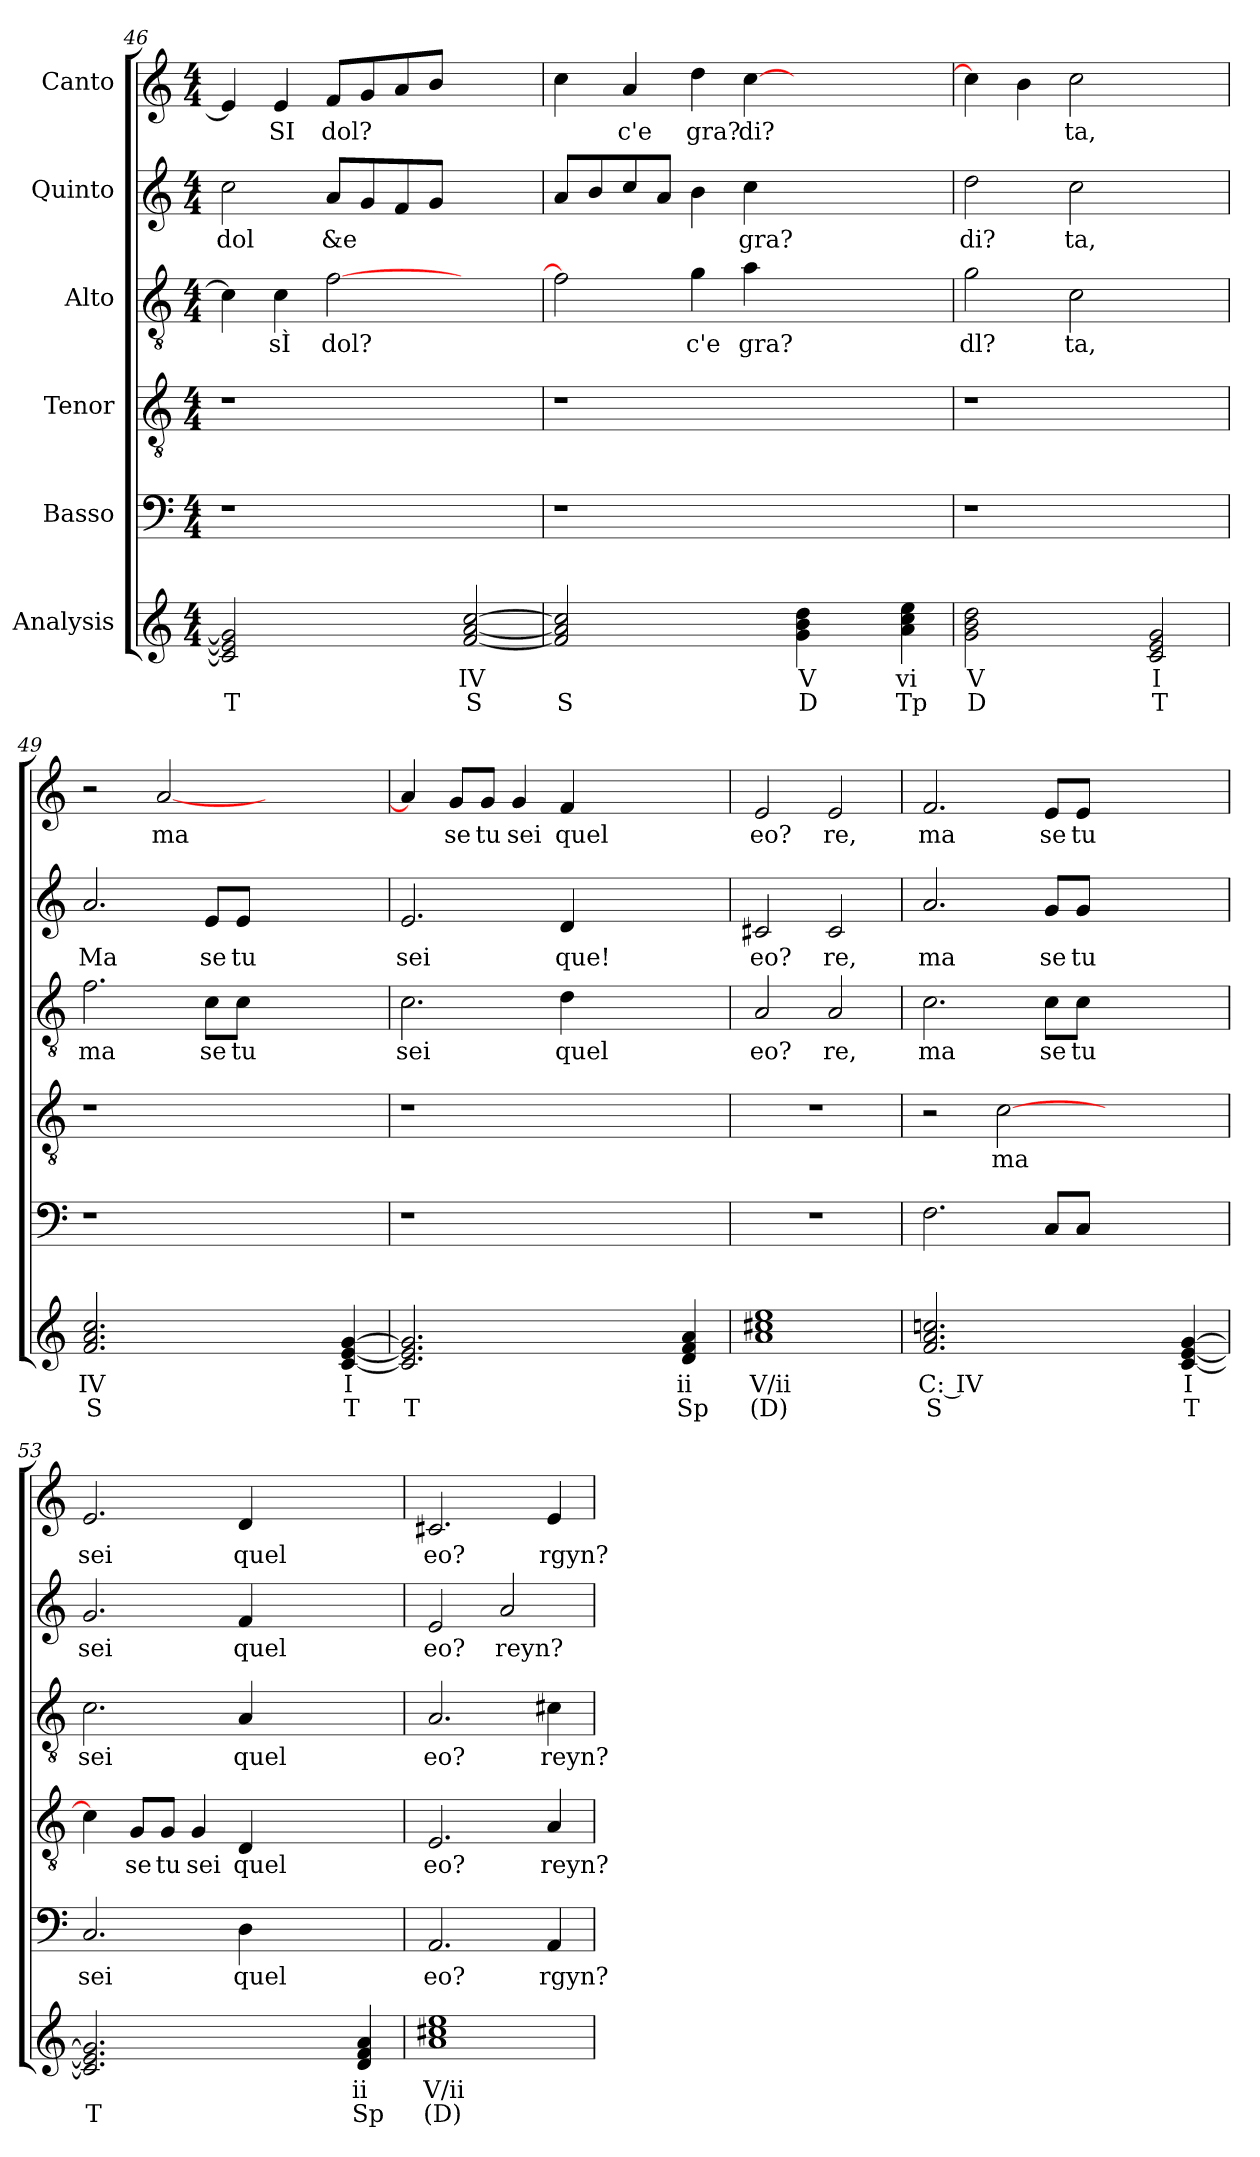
**kern	**text	**text	**kern	**text	**kern	**text	**kern	**text	**kern	**text	**kern	**text
*part6	*part6	*part6	*part5	*part5	*part4	*part4	*part3	*part3	*part2	*part2	*part1	*part1
*staff6	*staff6	*staff6	*staff5	*staff5	*staff4	*staff4	*staff3	*staff3	*staff2	*staff2	*staff1	*staff1
*I"Analysis	*	*	*I"Basso	*	*I"Tenor	*	*I"Alto	*	*I"Quinto	*	*I"Canto	*
*	*	*	*clefF4	*	*clefGv2	*	*clefGv2	*	*clefG2	*	*clefG2	*
*k[]	*	*	*k[]	*	*k[]	*	*k[]	*	*k[]	*	*k[]	*
*M4/4	*	*	*M4/4	*	*M4/4	*	*M4/4	*	*M4/4	*	*M4/4	*
=46	=46	=46	=46	=46	=46	=46	=46	=46	=46	=46	=46	=46
!	!	!	!	!	!	!	!	!	!	!LO:LY:b	!	!
2c] 2e] 2g]	.	T	1r	.	1r	.	4c\]	.	2cc\	dol	4e/]	.
!	!	!	!	!	!	!	!	!LO:LY:b	!	!	!	!
!	!	!	!	!	!	!	!	!	!	!	!	!LO:LY:b
.	.	.	.	.	.	.	4c\	sÌ	.	.	4e/	SI
!	!	!	!	!	!	!	!	!LO:LY:b	!	!	!	!
!	!	!	!	!	!	!	!	!	!	!LO:LY:b	!	!
!	!	!	!	!	!	!	!	!	!	!	!	!LO:LY:b
2ryy	.	.	.	.	.	.	[2f\	dol?	8a/L	&e	8f/L	dol?
.	.	.	.	.	.	.	.	.	8g/	.	8g/	.
.	.	.	.	.	.	.	.	.	8f/	.	8a/	.
.	.	.	.	.	.	.	.	.	8g/J	.	8b/J	.
[2f [2a [2cc	IV	S	2ryy	.	2ryy	.	2ryy	.	2ryy	.	2ryy	.
=47	=47	=47	=47	=47	=47	=47	=47	=47	=47	=47	=47	=47
2f] 2a] 2cc]	.	S	1r	.	1r	.	2f\]	.	8a/L	.	4cc\	.
.	.	.	.	.	.	.	.	.	8b/	.	.	.
!	!	!	!	!	!	!	!	!	!	!	!	!LO:LY:b
.	.	.	.	.	.	.	.	.	8cc/	.	4a/	c'e
.	.	.	.	.	.	.	.	.	8a/J	.	.	.
!	!	!	!	!	!	!	!	!LO:LY:b	!	!	!	!
!	!	!	!	!	!	!	!	!	!	!	!	!LO:LY:b
2ryy	.	.	.	.	.	.	4g\	c'e	4b\	.	4dd\	gra?
!	!	!	!	!	!	!	!	!LO:LY:b	!	!	!	!
!	!	!	!	!	!	!	!	!	!	!LO:LY:b	!	!
!	!	!	!	!	!	!	!	!	!	!	!	!LO:LY:b
.	.	.	.	.	.	.	4a\	gra?	4cc\	gra?	[4cc\	di?
4g 4b 4dd	V	D	2.ryy	.	2.ryy	.	2.ryy	.	2.ryy	.	2.ryy	.
4ryy	.	.	.	.	.	.	.	.	.	.	.	.
4a 4cc 4ee	vi	Tp	.	.	.	.	.	.	.	.	.	.
=48	=48	=48	=48	=48	=48	=48	=48	=48	=48	=48	=48	=48
!	!	!	!	!	!	!	!	!LO:LY:b	!	!	!	!
!	!	!	!	!	!	!	!	!	!	!LO:LY:b	!	!
2g 2b 2dd	V	D	1r	.	1r	.	2g\	dl?	2dd\	di?	4cc\]	.
.	.	.	.	.	.	.	.	.	.	.	4b\	.
!	!	!	!	!	!	!	!	!LO:LY:b	!	!	!	!
!	!	!	!	!	!	!	!	!	!	!LO:LY:b	!	!
!	!	!	!	!	!	!	!	!	!	!	!	!LO:LY:b
2ryy	.	.	.	.	.	.	2c\	ta,	2cc\	ta,	2cc\	ta,
2c 2e 2g	I	T	2ryy	.	2ryy	.	2ryy	.	2ryy	.	2ryy	.
=49	=49	=49	=49	=49	=49	=49	=49	=49	=49	=49	=49	=49
!	!	!	!	!	!	!	!	!LO:LY:b	!	!	!	!
!	!	!	!	!	!	!	!	!	!	!LO:LY:b	!	!
2.f 2.a 2.cc	IV	S	1r	.	1r	.	2.f\	ma	2.a/	Ma	2r	.
!	!	!	!	!	!	!	!	!	!	!	!	!LO:LY:b
.	.	.	.	.	.	.	.	.	.	.	[2a/	ma
!	!	!	!	!	!	!	!	!LO:LY:b	!	!	!	!
!	!	!	!	!	!	!	!	!	!	!LO:LY:b	!	!
2.ryy	.	.	.	.	.	.	8c\L	se	8e/L	se	.	.
!	!	!	!	!	!	!	!	!LO:LY:b	!	!	!	!
!	!	!	!	!	!	!	!	!	!	!LO:LY:b	!	!
.	.	.	.	.	.	.	8c\J	tu	8e/J	tu	.	.
.	.	.	2.ryy	.	2.ryy	.	2.ryy	.	2.ryy	.	2.ryy	.
[4c [4e [4g	I	T	.	.	.	.	.	.	.	.	.	.
=50	=50	=50	=50	=50	=50	=50	=50	=50	=50	=50	=50	=50
!	!	!	!	!	!	!	!	!LO:LY:b	!	!	!	!
!	!	!	!	!	!	!	!	!	!	!LO:LY:b	!	!
2.c] 2.e] 2.g]	.	T	1r	.	1r	.	2.c\	sei	2.e/	sei	4a/]	.
!	!	!	!	!	!	!	!	!	!	!	!	!LO:LY:b
.	.	.	.	.	.	.	.	.	.	.	8g/L	se
!	!	!	!	!	!	!	!	!	!	!	!	!LO:LY:b
.	.	.	.	.	.	.	.	.	.	.	8g/J	tu
!	!	!	!	!	!	!	!	!	!	!	!	!LO:LY:b
.	.	.	.	.	.	.	.	.	.	.	4g/	sei
!	!	!	!	!	!	!	!	!LO:LY:b	!	!	!	!
!	!	!	!	!	!	!	!	!	!	!LO:LY:b	!	!
!	!	!	!	!	!	!	!	!	!	!	!	!LO:LY:b
2.ryy	.	.	.	.	.	.	4d\	quel	4d/	que!	4f/	quel
.	.	.	2.ryy	.	2.ryy	.	2.ryy	.	2.ryy	.	2.ryy	.
4d 4f 4a	ii	Sp	.	.	.	.	.	.	.	.	.	.
=51	=51	=51	=51	=51	=51	=51	=51	=51	=51	=51	=51	=51
!	!	!	!	!	!	!	!	!LO:LY:b	!	!	!	!
!	!	!	!	!	!	!	!	!	!	!LO:LY:b	!	!
!	!	!	!	!	!	!	!	!	!	!	!	!LO:LY:b
1a 1cc#X 1ee	V/ii	(D)	1r	.	1r	.	2A/	eo?	2c#X/	eo?	2e/	eo?
!	!	!	!	!	!	!	!	!LO:LY:b	!	!	!	!
!	!	!	!	!	!	!	!	!	!	!LO:LY:b	!	!
!	!	!	!	!	!	!	!	!	!	!	!	!LO:LY:b
.	.	.	.	.	.	.	2A/	re,	2c#/	re,	2e/	re,
=52	=52	=52	=52	=52	=52	=52	=52	=52	=52	=52	=52	=52
!	!	!	!	!	!	!	!	!LO:LY:b	!	!	!	!
!	!	!	!	!	!	!	!	!	!	!LO:LY:b	!	!
!	!	!	!	!	!	!	!	!	!	!	!	!LO:LY:b
2.f 2.a 2.ccn	C: IV	S	2.F\	.	2r	.	2.c\	ma	2.a/	ma	2.f/	ma
!	!	!	!	!	!	!LO:LY:b	!	!	!	!	!	!
.	.	.	.	.	[2c\	ma	.	.	.	.	.	.
!	!	!	!	!	!	!	!	!LO:LY:b	!	!	!	!
!	!	!	!	!	!	!	!	!	!	!LO:LY:b	!	!
!	!	!	!	!	!	!	!	!	!	!	!	!LO:LY:b
2.ryy	.	.	8C/L	.	.	.	8c\L	se	8g/L	se	8e/L	se
!	!	!	!	!	!	!	!	!LO:LY:b	!	!	!	!
!	!	!	!	!	!	!	!	!	!	!LO:LY:b	!	!
!	!	!	!	!	!	!	!	!	!	!	!	!LO:LY:b
.	.	.	8C/J	.	.	.	8c\J	tu	8g/J	tu	8e/J	tu
.	.	.	2.ryy	.	2.ryy	.	2.ryy	.	2.ryy	.	2.ryy	.
[4c [4e [4g	I	T	.	.	.	.	.	.	.	.	.	.
=53	=53	=53	=53	=53	=53	=53	=53	=53	=53	=53	=53	=53
!	!	!	!	!LO:LY:b	!	!	!	!	!	!	!	!
!	!	!	!	!	!	!	!	!LO:LY:b	!	!	!	!
!	!	!	!	!	!	!	!	!	!	!LO:LY:b	!	!
!	!	!	!	!	!	!	!	!	!	!	!	!LO:LY:b
2.c] 2.e] 2.g]	.	T	2.C/	sei	4c\]	.	2.c\	sei	2.g/	sei	2.e/	sei
!	!	!	!	!	!	!LO:LY:b	!	!	!	!	!	!
.	.	.	.	.	8G/L	se	.	.	.	.	.	.
!	!	!	!	!	!	!LO:LY:b	!	!	!	!	!	!
.	.	.	.	.	8G/J	tu	.	.	.	.	.	.
!	!	!	!	!	!	!LO:LY:b	!	!	!	!	!	!
.	.	.	.	.	4G/	sei	.	.	.	.	.	.
!	!	!	!	!LO:LY:b	!	!	!	!	!	!	!	!
!	!	!	!	!	!	!LO:LY:b	!	!	!	!	!	!
!	!	!	!	!	!	!	!	!LO:LY:b	!	!	!	!
!	!	!	!	!	!	!	!	!	!	!LO:LY:b	!	!
!	!	!	!	!	!	!	!	!	!	!	!	!LO:LY:b
2.ryy	.	.	4D\	quel	4D/	quel	4A/	quel	4f/	quel	4d/	quel
.	.	.	2.ryy	.	2.ryy	.	2.ryy	.	2.ryy	.	2.ryy	.
4d 4f 4a	ii	Sp	.	.	.	.	.	.	.	.	.	.
=54	=54	=54	=54	=54	=54	=54	=54	=54	=54	=54	=54	=54
!	!	!	!	!LO:LY:b	!	!	!	!	!	!	!	!
!	!	!	!	!	!	!LO:LY:b	!	!	!	!	!	!
!	!	!	!	!	!	!	!	!LO:LY:b	!	!	!	!
!	!	!	!	!	!	!	!	!	!	!LO:LY:b	!	!
!	!	!	!	!	!	!	!	!	!	!	!	!LO:LY:b
1a 1cc#X 1ee	V/ii	(D)	2.AA/	eo?	2.E/	eo?	2.A/	eo?	2e/	eo?	2.c#X/	eo?
!	!	!	!	!	!	!	!	!	!	!LO:LY:b	!	!
.	.	.	.	.	.	.	.	.	2a/	reyn?	.	.
!	!	!	!	!LO:LY:b	!	!	!	!	!	!	!	!
!	!	!	!	!	!	!LO:LY:b	!	!	!	!	!	!
!	!	!	!	!	!	!	!	!LO:LY:b	!	!	!	!
!	!	!	!	!	!	!	!	!	!	!	!	!LO:LY:b
.	.	.	4AA/	rgyn?	4A/	reyn?	4c#X\	reyn?	.	.	4e/	rgyn?
=	=	=	=	=	=	=	=	=	=	=	=	=
*-	*-	*-	*-	*-	*-	*-	*-	*-	*-	*-	*-	*-
